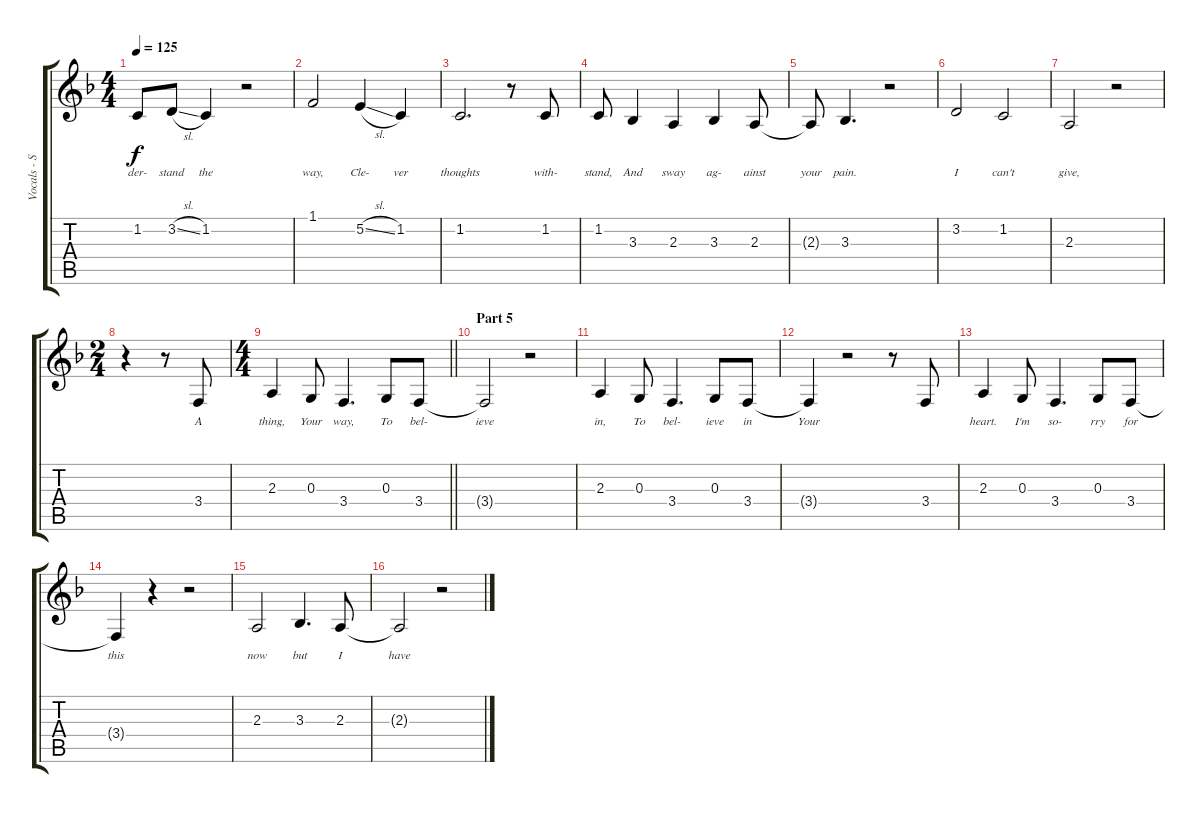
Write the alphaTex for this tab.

\track ("Vocals - Simon Neil" "Vocals - S") {instrument altosax}
\staff {score tabs}
\tuning (E4 B3 G3 D3 A2 E2) {hide}
\ts (4 4)
\tempo 125
\clef g2
\ks dminor
1.2{t}.8{lyrics (0 "der-") lyrics (1 "") lyrics (2 "") lyrics (3 "") lyrics (4 "") dy f} 3.2{sl}.8{lyrics (0 "stand") lyrics (1 "") lyrics (2 "") lyrics (3 "") lyrics (4 "")} 1.2.4{lyrics (0 "the") lyrics (1 "") lyrics (2 "") lyrics (3 "") lyrics (4 "")} r.2 |
1.1.2{lyrics (0 "way,") lyrics (1 "") lyrics (2 "") lyrics (3 "") lyrics (4 "")} 5.2{sl}.4{lyrics (0 "Cle-") lyrics (1 "") lyrics (2 "") lyrics (3 "") lyrics (4 "")} 1.2.4{lyrics (0 "ver") lyrics (1 "") lyrics (2 "") lyrics (3 "") lyrics (4 "")} |
1.2.2{d lyrics (0 "thoughts") lyrics (1 "") lyrics (2 "") lyrics (3 "") lyrics (4 "")} r.8 1.2.8{lyrics (0 "with-") lyrics (1 "") lyrics (2 "") lyrics (3 "") lyrics (4 "")} |
1.2.8{lyrics (0 "stand,") lyrics (1 "") lyrics (2 "") lyrics (3 "") lyrics (4 "")} 3.3.4{lyrics (0 "And") lyrics (1 "") lyrics (2 "") lyrics (3 "") lyrics (4 "")} 2.3.4{lyrics (0 "sway") lyrics (1 "") lyrics (2 "") lyrics (3 "") lyrics (4 "")} 3.3.4{lyrics (0 "ag-") lyrics (1 "") lyrics (2 "") lyrics (3 "") lyrics (4 "")} 2.3.8{lyrics (0 "ainst") lyrics (1 "") lyrics (2 "") lyrics (3 "") lyrics (4 "")} |
2.3{t}.8{lyrics (0 "your") lyrics (1 "") lyrics (2 "") lyrics (3 "") lyrics (4 "")} 3.3.4{d lyrics (0 "pain.") lyrics (1 "") lyrics (2 "") lyrics (3 "") lyrics (4 "")} r.2 |
3.2.2{lyrics (0 "I") lyrics (1 "") lyrics (2 "") lyrics (3 "") lyrics (4 "")} 1.2.2{lyrics (0 "can't") lyrics (1 "") lyrics (2 "") lyrics (3 "") lyrics (4 "")} |
2.3.2{lyrics (0 "give,") lyrics (1 "") lyrics (2 "") lyrics (3 "") lyrics (4 "")} r.2 |
\ts (2 4)
r.4 r.8 3.4.8{lyrics (0 "A") lyrics (1 "") lyrics (2 "") lyrics (3 "") lyrics (4 "")} |
\ts (4 4)
\barLineRight lightlight
2.3.4{lyrics (0 "thing,") lyrics (1 "") lyrics (2 "") lyrics (3 "") lyrics (4 "")} 0.3.8{lyrics (0 "Your") lyrics (1 "") lyrics (2 "") lyrics (3 "") lyrics (4 "")} 3.4.4{d lyrics (0 "way,") lyrics (1 "") lyrics (2 "") lyrics (3 "") lyrics (4 "")} 0.3.8{lyrics (0 "To") lyrics (1 "") lyrics (2 "") lyrics (3 "") lyrics (4 "")} 3.4.8{lyrics (0 "bel-") lyrics (1 "") lyrics (2 "") lyrics (3 "") lyrics (4 "")} |
\section ("" "Part 5")
3.4{t}.2{lyrics (0 "ieve") lyrics (1 "") lyrics (2 "") lyrics (3 "") lyrics (4 "")} r.2 |
2.3.4{lyrics (0 "in,") lyrics (1 "") lyrics (2 "") lyrics (3 "") lyrics (4 "")} 0.3.8{lyrics (0 "To") lyrics (1 "") lyrics (2 "") lyrics (3 "") lyrics (4 "")} 3.4.4{d lyrics (0 "bel-") lyrics (1 "") lyrics (2 "") lyrics (3 "") lyrics (4 "")} 0.3.8{lyrics (0 "ieve") lyrics (1 "") lyrics (2 "") lyrics (3 "") lyrics (4 "")} 3.4.8{lyrics (0 "in") lyrics (1 "") lyrics (2 "") lyrics (3 "") lyrics (4 "")} |
3.4{t}.4{lyrics (0 "Your") lyrics (1 "") lyrics (2 "") lyrics (3 "") lyrics (4 "")} r.2 r.8 3.4.8{lyrics (0 "") lyrics (1 "") lyrics (2 "") lyrics (3 "") lyrics (4 "")} |
2.3.4{lyrics (0 "heart.") lyrics (1 "") lyrics (2 "") lyrics (3 "") lyrics (4 "")} 0.3.8{lyrics (0 "I'm") lyrics (1 "") lyrics (2 "") lyrics (3 "") lyrics (4 "")} 3.4.4{d lyrics (0 "so-") lyrics (1 "") lyrics (2 "") lyrics (3 "") lyrics (4 "")} 0.3.8{lyrics (0 "rry") lyrics (1 "") lyrics (2 "") lyrics (3 "") lyrics (4 "")} 3.4.8{lyrics (0 "for") lyrics (1 "") lyrics (2 "") lyrics (3 "") lyrics (4 "")} |
3.4{t}.4{lyrics (0 "this") lyrics (1 "") lyrics (2 "") lyrics (3 "") lyrics (4 "")} r.4 r.2 |
2.3.2{lyrics (0 "now") lyrics (1 "") lyrics (2 "") lyrics (3 "") lyrics (4 "")} 3.3.4{d lyrics (0 "but") lyrics (1 "") lyrics (2 "") lyrics (3 "") lyrics (4 "")} 2.3.8{lyrics (0 "I") lyrics (1 "") lyrics (2 "") lyrics (3 "") lyrics (4 "")} |
2.3{t}.2{lyrics (0 "have") lyrics (1 "") lyrics (2 "") lyrics (3 "") lyrics (4 "")} r.2
